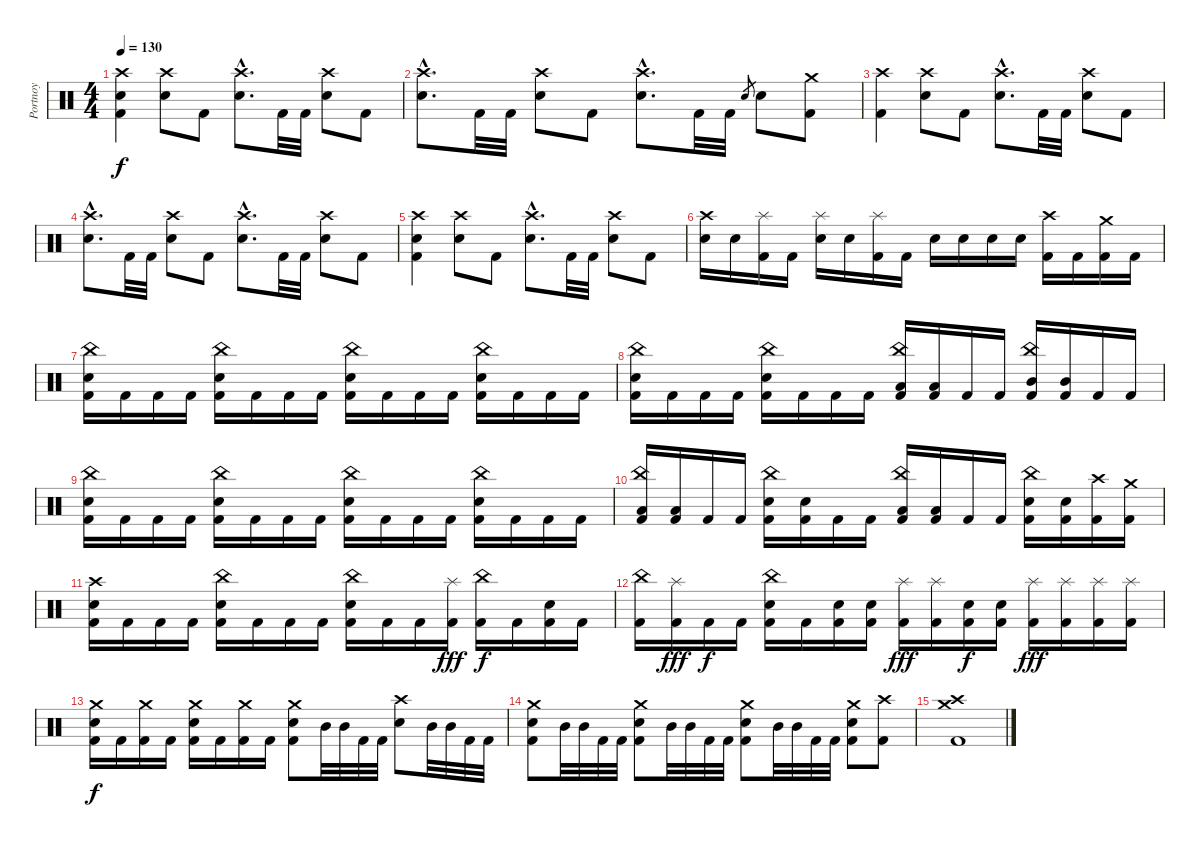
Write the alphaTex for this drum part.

\track ("Portnoy" "Portnoy") {instrument percussion}
\staff {score}
\articulation defaults
\ts (4 4)
\tempo 130
\clef neutral
\ks c
("Crash high (hit)" "Electric Snare (hit)" "Kick (hit) 2").4{dy f} ("Crash high (hit)" "Electric Snare (hit)").8 "Kick (hit) 2".8 ("Crash high (hit)"{hac} "Electric Snare (hit)"{hac}).8{d} "Kick (hit) 2".32 "Kick (hit) 2".32 ("Crash high (hit)" "Electric Snare (hit)").8 "Kick (hit) 2".8 |
("Crash high (hit)"{hac} "Electric Snare (hit)"{hac}).8{d} "Kick (hit) 2".32 "Kick (hit) 2".32 ("Crash high (hit)" "Electric Snare (hit)").8 "Kick (hit) 2".8 ("Crash high (hit)"{hac} "Electric Snare (hit)"{hac}).8{d} "Kick (hit) 2".32 "Kick (hit) 2".32 "Electric Snare (hit)".8{gr} "Electric Snare (hit)".8 ("Crash medium (hit)" "Kick (hit) 2").8 |
("Crash high (hit)" "Kick (hit) 2").4 ("Crash high (hit)" "Electric Snare (hit)").8 "Kick (hit) 2".8 ("Crash high (hit)"{hac} "Electric Snare (hit)"{hac}).8{d} "Kick (hit) 2".32 "Kick (hit) 2".32 ("Crash high (hit)" "Electric Snare (hit)").8 "Kick (hit) 2".8 |
("Crash high (hit)"{hac} "Electric Snare (hit)"{hac}).8{d} "Kick (hit) 2".32 "Kick (hit) 2".32 ("Crash high (hit)" "Electric Snare (hit)").8 "Kick (hit) 2".8 ("Crash high (hit)"{hac} "Electric Snare (hit)"{hac}).8{d} "Kick (hit) 2".32 "Kick (hit) 2".32 ("Crash high (hit)" "Electric Snare (hit)").8 "Kick (hit) 2".8 |
("Crash high (hit)" "Electric Snare (hit)" "Kick (hit) 2").4 ("Crash high (hit)" "Electric Snare (hit)").8 "Kick (hit) 2".8 ("Crash high (hit)"{hac} "Electric Snare (hit)"{hac}).8{d} "Kick (hit) 2".32 "Kick (hit) 2".32 ("Crash high (hit)" "Electric Snare (hit)").8 "Kick (hit) 2".8 |
("Crash high (hit)" "Electric Snare (hit)").16 "Electric Snare (hit)".16 ("Splash (hit)" "Kick (hit) 2").16 "Kick (hit) 2".16 ("Splash (hit)" "Electric Snare (hit)").16 "Electric Snare (hit)".16 ("Splash (hit)" "Kick (hit) 2").16 "Kick (hit) 2".16 "Electric Snare (hit)".16 "Electric Snare (hit)".16 "Electric Snare (hit)".16 "Electric Snare (hit)".16 ("Crash high (hit)" "Kick (hit) 2").16 "Kick (hit) 2".16 ("Crash medium (hit)" "Kick (hit) 2").16 "Kick (hit) 2".16 |
("China (hit)" "Electric Snare (hit)" "Kick (hit) 2").16 "Kick (hit) 2".16 "Kick (hit) 2".16 "Kick (hit) 2".16 ("China (hit)" "Electric Snare (hit)" "Kick (hit) 2").16 "Kick (hit) 2".16 "Kick (hit) 2".16 "Kick (hit) 2".16 ("China (hit)" "Electric Snare (hit)" "Kick (hit) 2").16 "Kick (hit) 2".16 "Kick (hit) 2".16 "Kick (hit) 2".16 ("China (hit)" "Electric Snare (hit)" "Kick (hit) 2").16 "Kick (hit) 2".16 "Kick (hit) 2".16 "Kick (hit) 2".16 |
("China (hit)" "Electric Snare (hit)" "Kick (hit) 2").16 "Kick (hit) 2".16 "Kick (hit) 2".16 "Kick (hit) 2".16 ("China (hit)" "Electric Snare (hit)" "Kick (hit) 2").16 "Kick (hit) 2".16 "Kick (hit) 2".16 "Kick (hit) 2".16 ("China (hit)" "Low Tom (hit)" "Kick (hit) 2").16 ("Low Tom (hit)" "Kick (hit) 2").16 "Kick (hit) 2".16 "Kick (hit) 2".16 ("China (hit)" "Mid Tom (hit)" "Kick (hit) 2").16 ("Mid Tom (hit)" "Kick (hit) 2").16 "Kick (hit) 2".16 "Kick (hit) 2".16 |
("China (hit)" "Electric Snare (hit)" "Kick (hit) 2").16 "Kick (hit) 2".16 "Kick (hit) 2".16 "Kick (hit) 2".16 ("China (hit)" "Electric Snare (hit)" "Kick (hit) 2").16 "Kick (hit) 2".16 "Kick (hit) 2".16 "Kick (hit) 2".16 ("China (hit)" "Electric Snare (hit)" "Kick (hit) 2").16 "Kick (hit) 2".16 "Kick (hit) 2".16 "Kick (hit) 2".16 ("China (hit)" "Electric Snare (hit)" "Kick (hit) 2").16 "Kick (hit) 2".16 "Kick (hit) 2".16 "Kick (hit) 2".16 |
("China (hit)" "Low Floor Tom (hit)" "Kick (hit) 2").16 ("Low Floor Tom (hit)" "Kick (hit) 2").16 "Kick (hit) 2".16 "Kick (hit) 2".16 ("China (hit)" "Electric Snare (hit)" "Kick (hit) 2").16 ("Electric Snare (hit)" "Kick (hit) 2").16 "Kick (hit) 2".16 "Kick (hit) 2".16 ("China (hit)" "Low Tom (hit)" "Kick (hit) 2").16 ("Low Tom (hit)" "Kick (hit) 2").16 "Kick (hit) 2".16 "Kick (hit) 2".16 ("China (hit)" "Electric Snare (hit)" "Kick (hit) 2").16 ("Electric Snare (hit)" "Kick (hit) 2").16 ("Crash high (hit)" "Kick (hit) 2").16 ("Crash medium (hit)" "Kick (hit) 2").16 |
("Crash high (hit)" "Electric Snare (hit)" "Kick (hit) 2").16 "Kick (hit) 2".16 "Kick (hit) 2".16 "Kick (hit) 2".16 ("China (hit)" "Electric Snare (hit)" "Kick (hit) 2").16 "Kick (hit) 2".16 "Kick (hit) 2".16 "Kick (hit) 2".16 ("China (hit)" "Electric Snare (hit)" "Kick (hit) 2").16 "Kick (hit) 2".16 "Kick (hit) 2".16 ("Splash (hit)" "Kick (hit) 2").16{dy fff} ("China (hit)" "Kick (hit) 2").16{dy f} "Kick (hit) 2".16 ("Electric Snare (hit)" "Kick (hit) 2").16 "Kick (hit) 2".16 |
("China (hit)" "Kick (hit) 2").16 ("Splash (hit)" "Kick (hit) 2").16{dy fff} "Kick (hit) 2".16{dy f} "Kick (hit) 2".16 ("China (hit)" "Electric Snare (hit)" "Kick (hit) 2").16 "Kick (hit) 2".16 ("Electric Snare (hit)" "Kick (hit) 2").16 ("Electric Snare (hit)" "Kick (hit) 2").16 ("Splash (hit)" "Kick (hit) 2").16{dy fff} ("Splash (hit)" "Kick (hit) 2").16 ("Electric Snare (hit)" "Kick (hit) 2").16{dy f} ("Electric Snare (hit)" "Kick (hit) 2").16 ("Splash (hit)" "Kick (hit) 2").16{dy fff} ("Splash (hit)" "Kick (hit) 2").16 ("Splash (hit)" "Kick (hit) 2").16 ("Splash (hit)" "Kick (hit) 2").16 |
("Crash medium (hit)" "Electric Snare (hit)" "Kick (hit) 2").16{dy f} "Kick (hit) 2".16 ("Crash medium (hit)" "Kick (hit) 2").16 "Kick (hit) 2".16 ("Crash medium (hit)" "Electric Snare (hit)" "Kick (hit) 2").16 "Kick (hit) 2".16 ("Crash medium (hit)" "Kick (hit) 2").16 "Kick (hit) 2".16 ("Crash medium (hit)" "Electric Snare (hit)" "Kick (hit) 2").8 "Mid Tom (hit)".32 "Mid Tom (hit)".32 "Kick (hit) 2".32 "Kick (hit) 2".32 ("Crash high (hit)" "Electric Snare (hit)").8 "Mid Tom (hit)".32 "Mid Tom (hit)".32 "Kick (hit) 2".32 "Kick (hit) 2".32 |
("Crash medium (hit)" "Electric Snare (hit)" "Kick (hit) 2").8 "Mid Tom (hit)".32 "Mid Tom (hit)".32 "Kick (hit) 2".32 "Kick (hit) 2".32 ("Crash medium (hit)" "Electric Snare (hit)" "Kick (hit) 2").8 "Mid Tom (hit)".32 "Mid Tom (hit)".32 "Kick (hit) 2".32 "Kick (hit) 2".32 ("Crash medium (hit)" "Electric Snare (hit)" "Kick (hit) 2").8 "Mid Tom (hit)".32 "Mid Tom (hit)".32 "Kick (hit) 2".32 "Kick (hit) 2".32 ("Crash medium (hit)" "Electric Snare (hit)" "Kick (hit) 2").8 ("Crash high (hit)" "Kick (hit) 2").8 |
("Crash medium (hit)" "Crash high (hit)" "Kick (hit) 2").1
